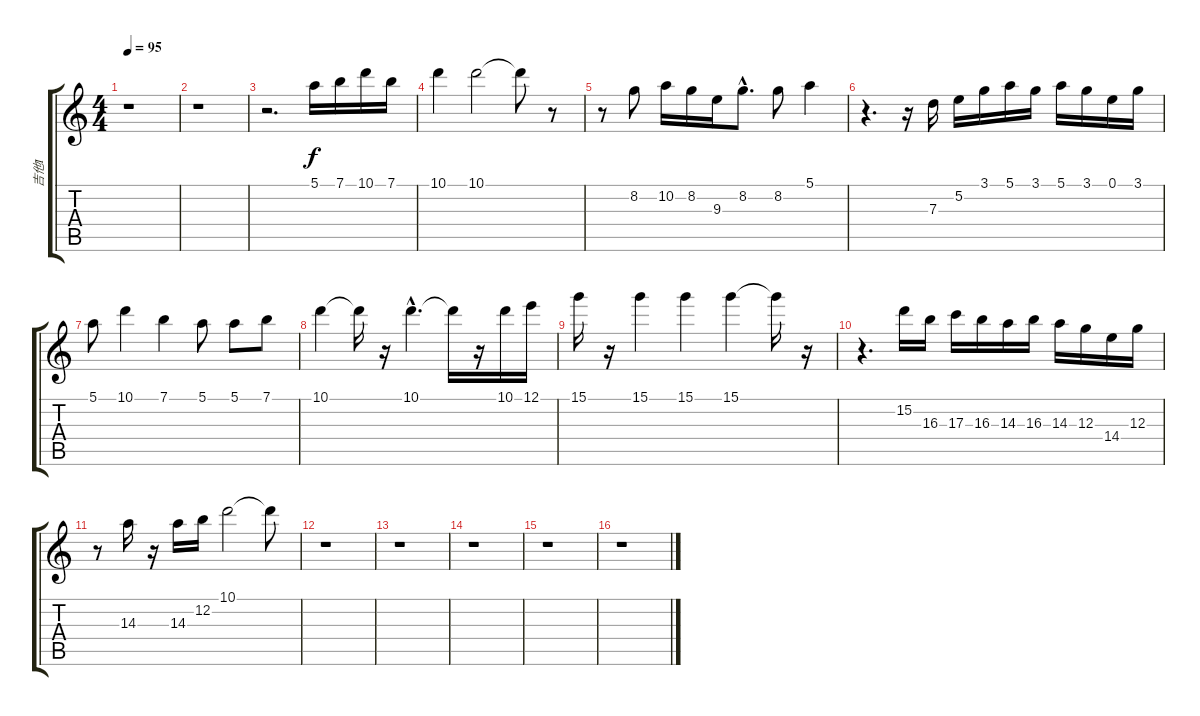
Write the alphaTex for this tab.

\track ("吉他I" "吉他I") {instrument electricguitarjazz}
\staff {score tabs}
\tuning (E4 B3 G3 D3 A2 E2) {hide}
\ts (4 4)
\tempo 95
\clef g2
\ks c
r.1{dy f instrument electricguitarjazz} |
r.1 |
r.2{d} 5.1.16 7.1.16 10.1.16 7.1.16 |
10.1.4 10.1.2 10.1{t}.8 r.8 |
r.8 8.2.8 10.2.16 8.2.16 9.3.16 8.2{hac}.8{d} 8.2.8 5.1.4 |
r.4{d} r.16 7.3.16 5.2.16 3.1.16 5.1.16 3.1.16 5.1.16 3.1.16 0.1.16 3.1.16 |
5.1.8 10.1.4 7.1.4 5.1.8 5.1.8 7.1.8 |
10.1.4 10.1{t}.16 r.16 10.1{hac}.4{d} 10.1{t}.16 r.16 10.1.16 12.1.16 |
15.1.16 r.16 15.1.4 15.1.4 15.1.4 15.1{t}.16 r.16 |
r.4{d} 15.2.16 16.3.16 17.3.16 16.3.16 14.3.16 16.3.16 14.3.16 12.3.16 14.4.16 12.3.16 |
r.8 14.3.16 r.16 14.3.16 12.2.16 10.1.2 10.1{t}.8 |
r.1 |
r.1 |
r.1 |
r.1 |
r.1
